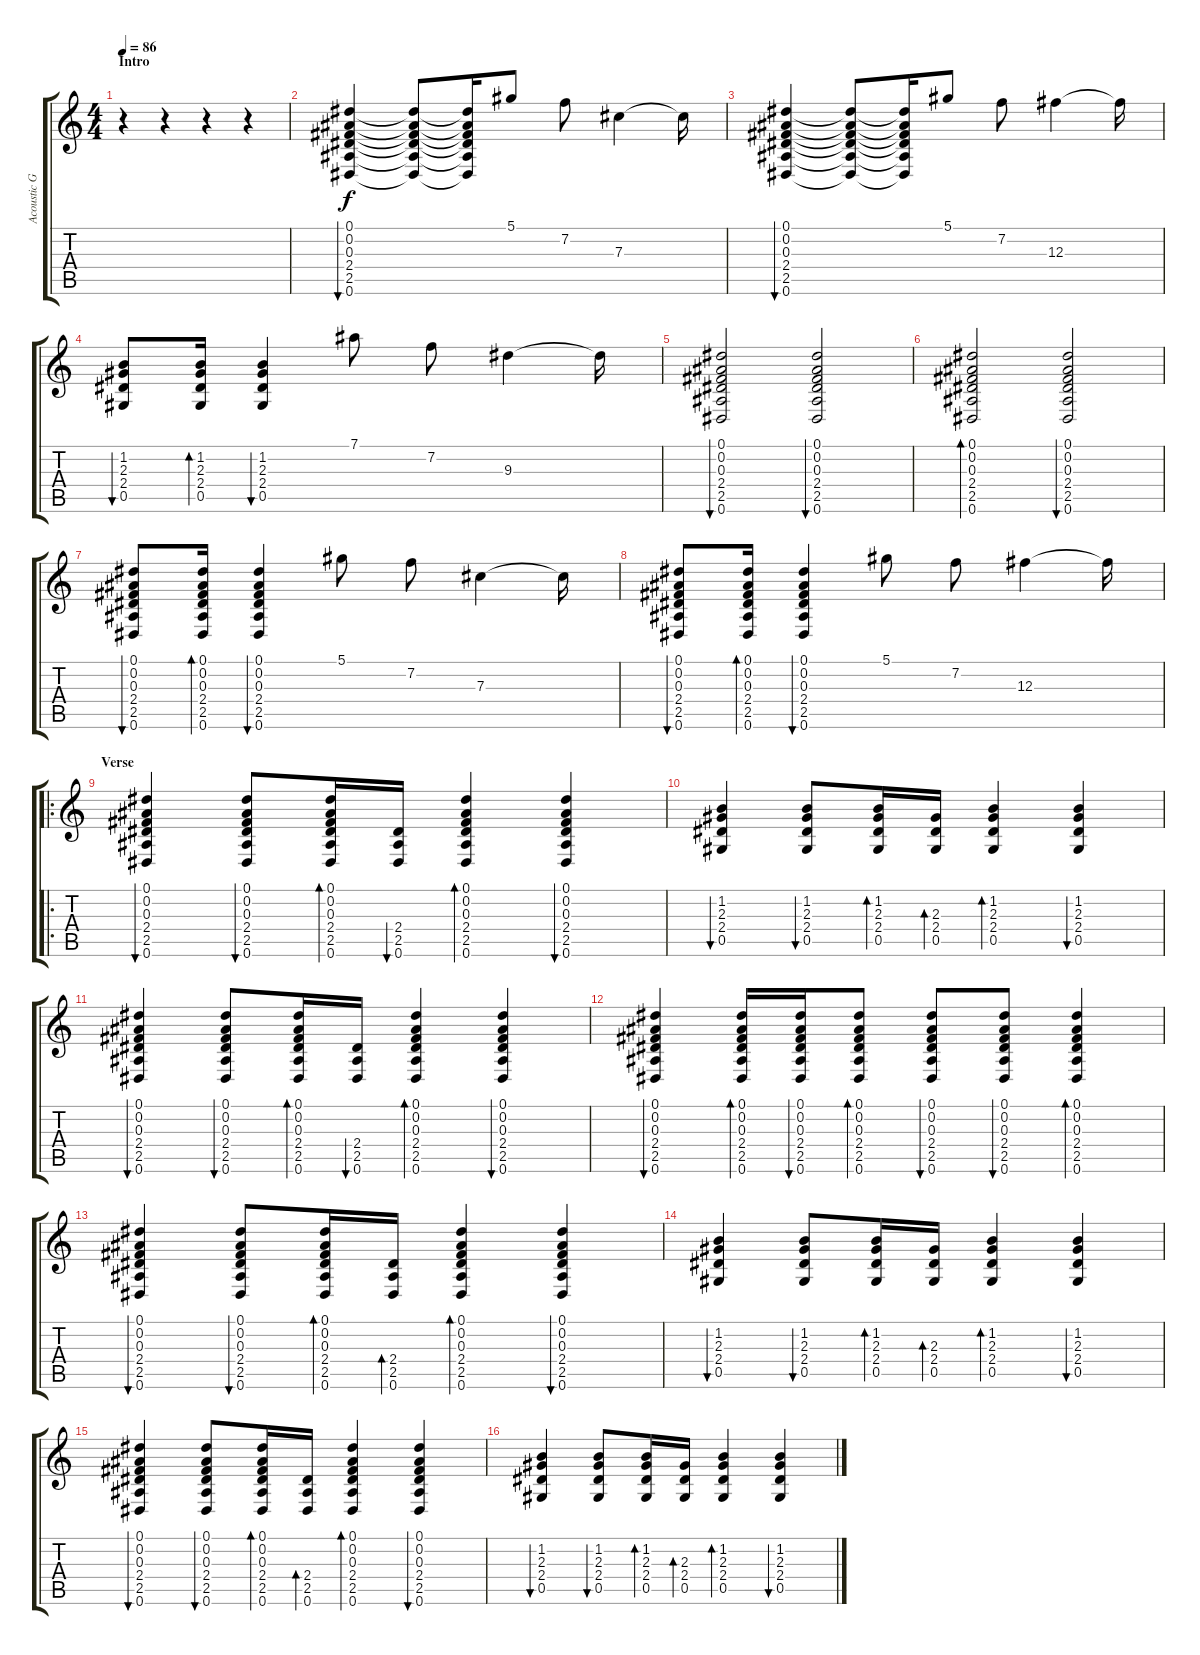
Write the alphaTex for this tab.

\track ("Acoustic Gtr.II 12-string" "Acoustic G") {instrument acousticguitarsteel}
\staff {score tabs}
\tuning (Eb4 Bb3 Gb3 Db3 Ab2 Eb2) {hide}
\ts (4 4)
\section ("" "Intro")
\tempo 86
\clef g2
\ks c
r.4{dy f instrument acousticguitarsteel} r.4 r.4 r.4 |
(0.1 0.2 0.3 2.4 2.5 0.6).4{bu 60} (0.1{t} 0.2{t} 0.3{t} 2.4{t} 2.5{t} 0.6{t}).8 (0.1{t} 0.2{t} 0.3{t} 2.4{t} 2.5{t} 0.6{t}).16 5.1.8 7.2.8 7.3.4 7.3{t}.16 |
(0.1 0.2 0.3 2.4 2.5 0.6).4{bu 60} (0.1{t} 0.2{t} 0.3{t} 2.4{t} 2.5{t} 0.6{t}).8 (0.1{t} 0.2{t} 0.3{t} 2.4{t} 2.5{t} 0.6{t}).16 5.1.8 7.2.8 12.3.4 12.3{t}.16 |
(1.2 2.3 2.4 0.5).8{bu 60} (1.2 2.3 2.4 0.5).16{bd 60} (1.2 2.3 2.4 0.5).4{bu 60} 7.1.8 7.2.8 9.3.4 9.3{t}.16 |
(0.1 0.2 0.3 2.4 2.5 0.6).2{bu 60} (0.1 0.2 0.3 2.4 2.5 0.6).2{bu 60} |
(0.1 0.2 0.3 2.4 2.5 0.6).2{bd 60} (0.1 0.2 0.3 2.4 2.5 0.6).2{bu 60} |
(0.1 0.2 0.3 2.4 2.5 0.6).8{bu 60} (0.1 0.2 0.3 2.4 2.5 0.6).16{bd 60} (0.1 0.2 0.3 2.4 2.5 0.6).4{bu 60} 5.1.8 7.2.8 7.3.4 7.3{t}.16 |
(0.1 0.2 0.3 2.4 2.5 0.6).8{bu 60} (0.1 0.2 0.3 2.4 2.5 0.6).16{bd 60} (0.1 0.2 0.3 2.4 2.5 0.6).4{bu 60} 5.1.8 7.2.8 12.3.4 12.3{t}.16 |
\ro
\section ("" "Verse")
(0.1 0.2 0.3 2.4 2.5 0.6).4{bu 60} (0.1 0.2 0.3 2.4 2.5 0.6).8{bu 60} (0.1 0.2 0.3 2.4 2.5 0.6).16{bd 60} (2.4 2.5 0.6).16{bu 60} (0.1 0.2 0.3 2.4 2.5 0.6).4{bd 60} (0.1 0.2 0.3 2.4 2.5 0.6).4{bu 60} |
(1.2 2.3 2.4 0.5).4{bu 60} (1.2 2.3 2.4 0.5).8{bu 60} (1.2 2.3 2.4 0.5).16{bd 60} (2.3 2.4 0.5).16{bd 60} (1.2 2.3 2.4 0.5).4{bd 60} (1.2 2.3 2.4 0.5).4{bu 60} |
(0.1 0.2 0.3 2.4 2.5 0.6).4{bu 60} (0.1 0.2 0.3 2.4 2.5 0.6).8{bu 60} (0.1 0.2 0.3 2.4 2.5 0.6).16{bd 60} (2.4 2.5 0.6).16{bu 60} (0.1 0.2 0.3 2.4 2.5 0.6).4{bd 60} (0.1 0.2 0.3 2.4 2.5 0.6).4{bu 60} |
(0.1 0.2 0.3 2.4 2.5 0.6).4{bu 60} (0.1 0.2 0.3 2.4 2.5 0.6).16{bd 60} (0.1 0.2 0.3 2.4 2.5 0.6).16{bu 60} (0.1 0.2 0.3 2.4 2.5 0.6).8{bd 60} (0.1 0.2 0.3 2.4 2.5 0.6).8{bu 60} (0.1 0.2 0.3 2.4 2.5 0.6).8{bu 60} (0.1 0.2 0.3 2.4 2.5 0.6).4{bd 60} |
(0.1 0.2 0.3 2.4 2.5 0.6).4{bu 60} (0.1 0.2 0.3 2.4 2.5 0.6).8{bu 60} (0.1 0.2 0.3 2.4 2.5 0.6).16{bd 60} (2.4 2.5 0.6).16{bd 60} (0.1 0.2 0.3 2.4 2.5 0.6).4{bd 60} (0.1 0.2 0.3 2.4 2.5 0.6).4{bu 60} |
(1.2 2.3 2.4 0.5).4{bu 60} (1.2 2.3 2.4 0.5).8{bu 60} (1.2 2.3 2.4 0.5).16{bd 60} (2.3 2.4 0.5).16{bd 60} (1.2 2.3 2.4 0.5).4{bd 60} (1.2 2.3 2.4 0.5).4{bu 60} |
(0.1 0.2 0.3 2.4 2.5 0.6).4{bu 60} (0.1 0.2 0.3 2.4 2.5 0.6).8{bu 60} (0.1 0.2 0.3 2.4 2.5 0.6).16{bd 60} (2.4 2.5 0.6).16{bd 60} (0.1 0.2 0.3 2.4 2.5 0.6).4{bd 60} (0.1 0.2 0.3 2.4 2.5 0.6).4{bu 60} |
(1.2 2.3 2.4 0.5).4{bu 60} (1.2 2.3 2.4 0.5).8{bu 60} (1.2 2.3 2.4 0.5).16{bd 60} (2.3 2.4 0.5).16{bd 60} (1.2 2.3 2.4 0.5).4{bd 60} (1.2 2.3 2.4 0.5).4{bu 60}
